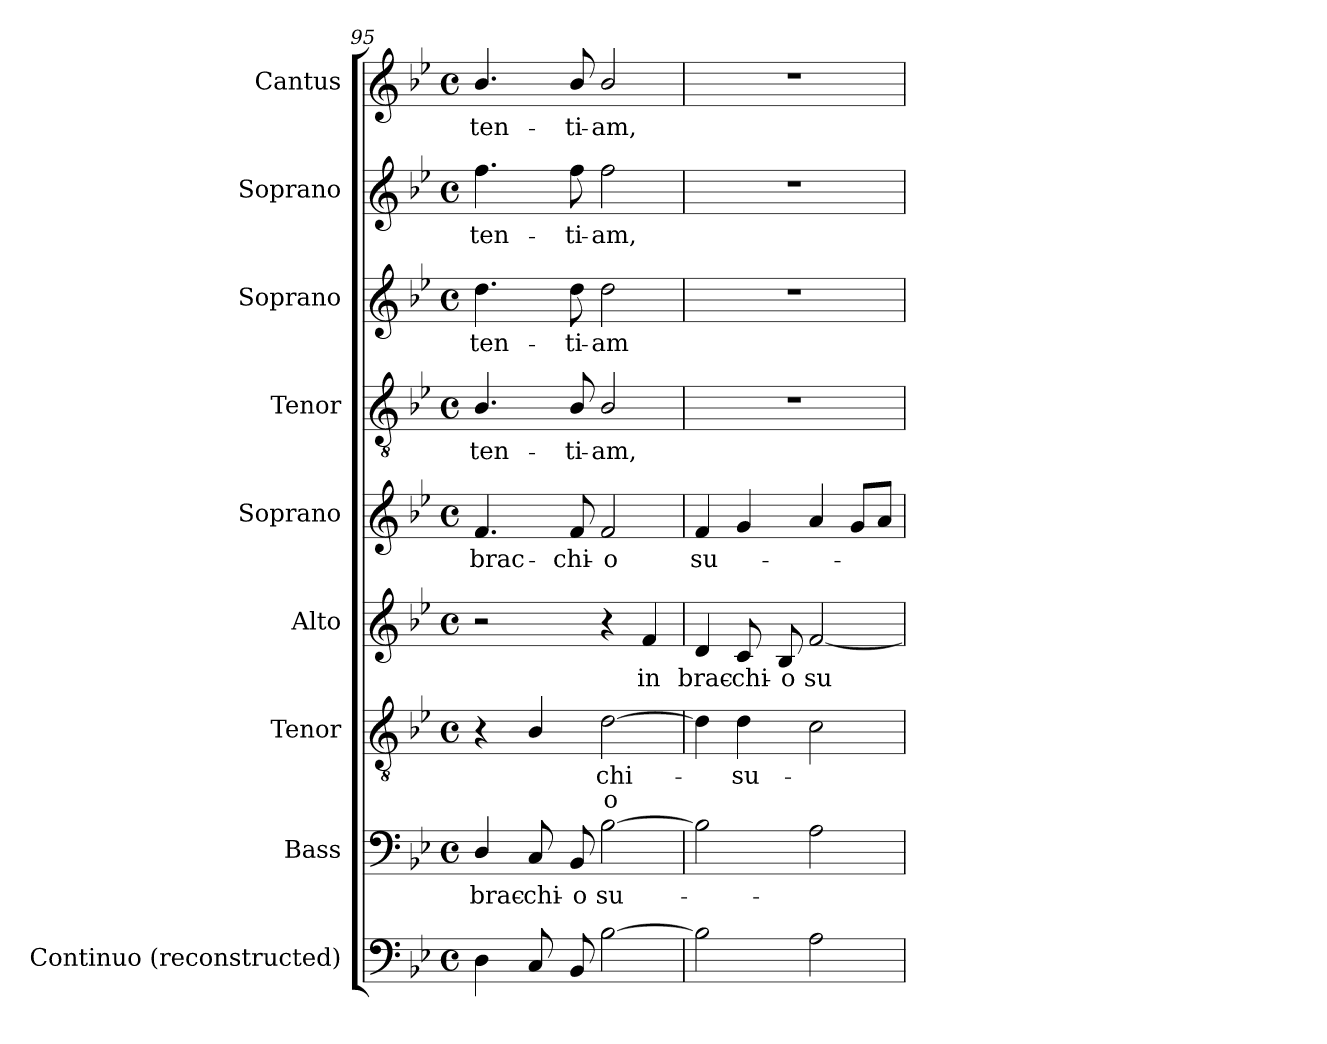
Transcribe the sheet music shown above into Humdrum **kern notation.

**kern	**kern	**text	**kern	**text	**text	**kern	**text	**kern	**text	**kern	**text	**kern	**text	**kern	**text	**kern	**text
*part9	*part8	*part8	*part7	*part7	*part7	*part6	*part6	*part5	*part5	*part4	*part4	*part3	*part3	*part2	*part2	*part1	*part1
*staff9	*staff8	*staff8	*staff7	*staff7	*staff7	*staff6	*staff6	*staff5	*staff5	*staff4	*staff4	*staff3	*staff3	*staff2	*staff2	*staff1	*staff1
*I"Continuo (reconstructed)	*I"Bass	*	*I"Tenor	*	*	*I"Alto	*	*I"Soprano	*	*I"Tenor	*	*I"Soprano	*	*I"Soprano	*	*I"Cantus	*
*I'Cont.	*I'B.	*	*I'T.	*	*	*I'A.	*	*I'S.	*	*I'T.	*	*I'S.	*	*I'S.	*	*	*
*clefF4	*clefF4	*	*clefGv2	*	*	*clefG2	*	*clefG2	*	*clefGv2	*	*clefG2	*	*clefG2	*	*clefG2	*
*	*	*	*ITrd7c12	*	*	*	*	*	*	*ITrd7c12	*	*	*	*	*	*	*
*k[b-e-]	*k[b-e-]	*	*k[b-e-]	*	*	*k[b-e-]	*	*k[b-e-]	*	*k[b-e-]	*	*k[b-e-]	*	*k[b-e-]	*	*k[b-e-]	*
*g:	*g:	*	*g:	*	*	*g:	*	*g:	*	*g:	*	*g:	*	*g:	*	*g:	*
*M4/4	*M4/4	*	*M4/4	*	*	*M4/4	*	*M4/4	*	*M4/4	*	*M4/4	*	*M4/4	*	*M4/4	*
*met(c)	*met(c)	*	*met(c)	*	*	*met(c)	*	*met(c)	*	*met(c)	*	*met(c)	*	*met(c)	*	*met(c)	*
=95	=95	=95	=95	=95	=95	=95	=95	=95	=95	=95	=95	=95	=95	=95	=95	=95	=95
!	!	!LO:LY:b:color=#000000	!	!	!	!	!	!	!	!	!	!	!	!	!	!	!
!	!	!	!	!LO:LY:b:color=#000000	!	!	!	!	!	!	!	!	!	!	!	!	!
!	!	!	!	!	!	!	!	!	!LO:LY:b:color=#000000	!	!	!	!	!	!	!	!
!	!	!	!	!	!	!	!	!	!	!	!LO:LY:b:color=#000000	!	!	!	!	!	!
!	!	!	!	!	!	!	!	!	!	!	!	!	!LO:LY:b:color=#000000	!	!	!	!
!	!	!	!	!	!	!	!	!	!	!	!	!	!	!	!LO:LY:b:color=#000000	!	!
!	!	!	!	!	!	!	!	!	!	!	!	!	!	!	!	!	!LO:LY:b:color=#000000
4Di\	4Di/	brac-	4r	brac-	.	2r	.	4.fi/	brac-	4.BB-i/	-ten-	4.ddi\	-ten-	4.ffi\	-ten-	4.b-i/	-ten-
!	!	!LO:LY:b:color=#000000	!	!	!	!	!	!	!	!	!	!	!	!	!	!	!
8Ci/	8Ci/	-chi-	4BB-i/	.	.	.	.	.	.	.	.	.	.	.	.	.	.
!	!	!LO:LY:b:color=#000000	!	!	!	!	!	!	!	!	!	!	!	!	!	!	!
!	!	!	!	!	!	!	!	!	!LO:LY:b:color=#000000	!	!	!	!	!	!	!	!
!	!	!	!	!	!	!	!	!	!	!	!LO:LY:b:color=#000000	!	!	!	!	!	!
!	!	!	!	!	!	!	!	!	!	!	!	!	!LO:LY:b:color=#000000	!	!	!	!
!	!	!	!	!	!	!	!	!	!	!	!	!	!	!	!LO:LY:b:color=#000000	!	!
!	!	!	!	!	!	!	!	!	!	!	!	!	!	!	!	!	!LO:LY:b:color=#000000
8BB-i/	8BB-i/	-o	.	.	.	.	.	8fi/	-chi-	8BB-i/	-ti-	8ddi\	-ti-	8ffi\	-ti-	8b-i/	-ti-
!	!	!LO:LY:b:color=#000000	!	!	!	!	!	!	!	!	!	!	!	!	!	!	!
!	!	!	!	!LO:LY:b:color=#000000	!LO:LY:b:color=#000000	!	!	!	!	!	!	!	!	!	!	!	!
!	!	!	!	!	!	!	!	!	!LO:LY:b:color=#000000	!	!	!	!	!	!	!	!
!	!	!	!	!	!	!	!	!	!	!	!LO:LY:b:color=#000000	!	!	!	!	!	!
!	!	!	!	!	!	!	!	!	!	!	!	!	!LO:LY:b:color=#000000	!	!	!	!
!	!	!	!	!	!	!	!	!	!	!	!	!	!	!	!LO:LY:b:color=#000000	!	!
!	!	!	!	!	!	!	!	!	!	!	!	!	!	!	!	!	!LO:LY:b:color=#000000
[2B-i\	[2B-i\	su-	[2Di\	-chi-	-o	4r	.	2fi/	-o	2BB-i/	-am,	2ddi\	-am	2ffi\	-am,	2b-i/	-am,
!	!	!	!	!	!	!	!LO:LY:b:color=#000000	!	!	!	!	!	!	!	!	!	!
.	.	.	.	.	.	4fi/	in	.	.	.	.	.	.	.	.	.	.
!!LO:PB:g=z
=96	=96	=96	=96	=96	=96	=96	=96	=96	=96	=96	=96	=96	=96	=96	=96	=96	=96
!	!	!	!	!	!	!	!LO:LY:b:color=#000000	!	!	!	!	!	!	!	!	!	!
!	!	!	!	!	!	!	!	!	!LO:LY:b:color=#000000	!	!	!	!	!	!	!	!
2B-i\]	2B-i\]	.	4Di\]	.	.	4di/	brac-	4fi/	su-	1r	.	1r	.	1r	.	1r	.
!	!	!	!	!LO:LY:b:color=#000000	!	!	!	!	!	!	!	!	!	!	!	!	!
!	!	!	!	!	!	!	!LO:LY:b:color=#000000	!	!	!	!	!	!	!	!	!	!
.	.	.	4Di\	su-	.	8ci/	-chi-	4gi/	.	.	.	.	.	.	.	.	.
!	!	!	!	!	!	!	!LO:LY:b:color=#000000	!	!	!	!	!	!	!	!	!	!
.	.	.	.	.	.	8B-i/	-o	.	.	.	.	.	.	.	.	.	.
!	!	!	!	!	!	!	!LO:LY:b:color=#000000	!	!	!	!	!	!	!	!	!	!
2Ai\	2Ai\	.	2Ci\	.	.	[2fi/	su-	4ai/	.	.	.	.	.	.	.	.	.
.	.	.	.	.	.	.	.	8gi/L	.	.	.	.	.	.	.	.	.
.	.	.	.	.	.	.	.	8ai/J	.	.	.	.	.	.	.	.	.
=	=	=	=	=	=	=	=	=	=	=	=	=	=	=	=	=	=
*-	*-	*-	*-	*-	*-	*-	*-	*-	*-	*-	*-	*-	*-	*-	*-	*-	*-
